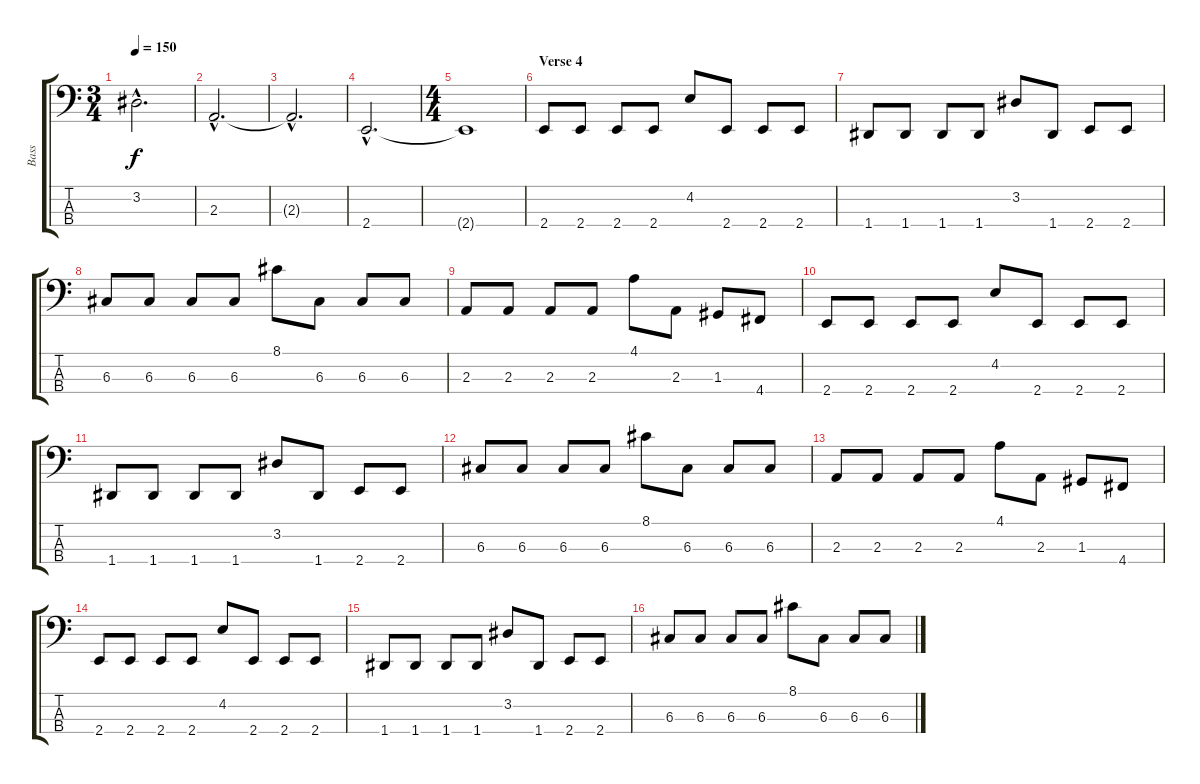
\track ("Bass" "Bass") {instrument electricbassfinger}
\staff {score tabs}
\tuning (F2 C2 G1 D1) {hide}
\ts (3 4)
\tempo 150
\clef f4
\ks c
3.2{hac t}.2{d dy f} |
2.3{hac}.2{d} |
2.3{hac t}.2{d} |
2.4{hac}.2{d} |
\ts (4 4)
2.4{t}.1 |
\section ("" "Verse 4")
2.4.8 2.4.8 2.4.8 2.4.8 4.2.8 2.4.8 2.4.8 2.4.8 |
1.4.8 1.4.8 1.4.8 1.4.8 3.2.8 1.4.8 2.4.8 2.4.8 |
6.3.8 6.3.8 6.3.8 6.3.8 8.1.8 6.3.8 6.3.8 6.3.8 |
2.3.8 2.3.8 2.3.8 2.3.8 4.1.8 2.3.8 1.3.8 4.4.8 |
2.4.8 2.4.8 2.4.8 2.4.8 4.2.8 2.4.8 2.4.8 2.4.8 |
1.4.8 1.4.8 1.4.8 1.4.8 3.2.8 1.4.8 2.4.8 2.4.8 |
6.3.8 6.3.8 6.3.8 6.3.8 8.1.8 6.3.8 6.3.8 6.3.8 |
2.3.8 2.3.8 2.3.8 2.3.8 4.1.8 2.3.8 1.3.8 4.4.8 |
2.4.8 2.4.8 2.4.8 2.4.8 4.2.8 2.4.8 2.4.8 2.4.8 |
1.4.8 1.4.8 1.4.8 1.4.8 3.2.8 1.4.8 2.4.8 2.4.8 |
6.3.8 6.3.8 6.3.8 6.3.8 8.1.8 6.3.8 6.3.8 6.3.8
